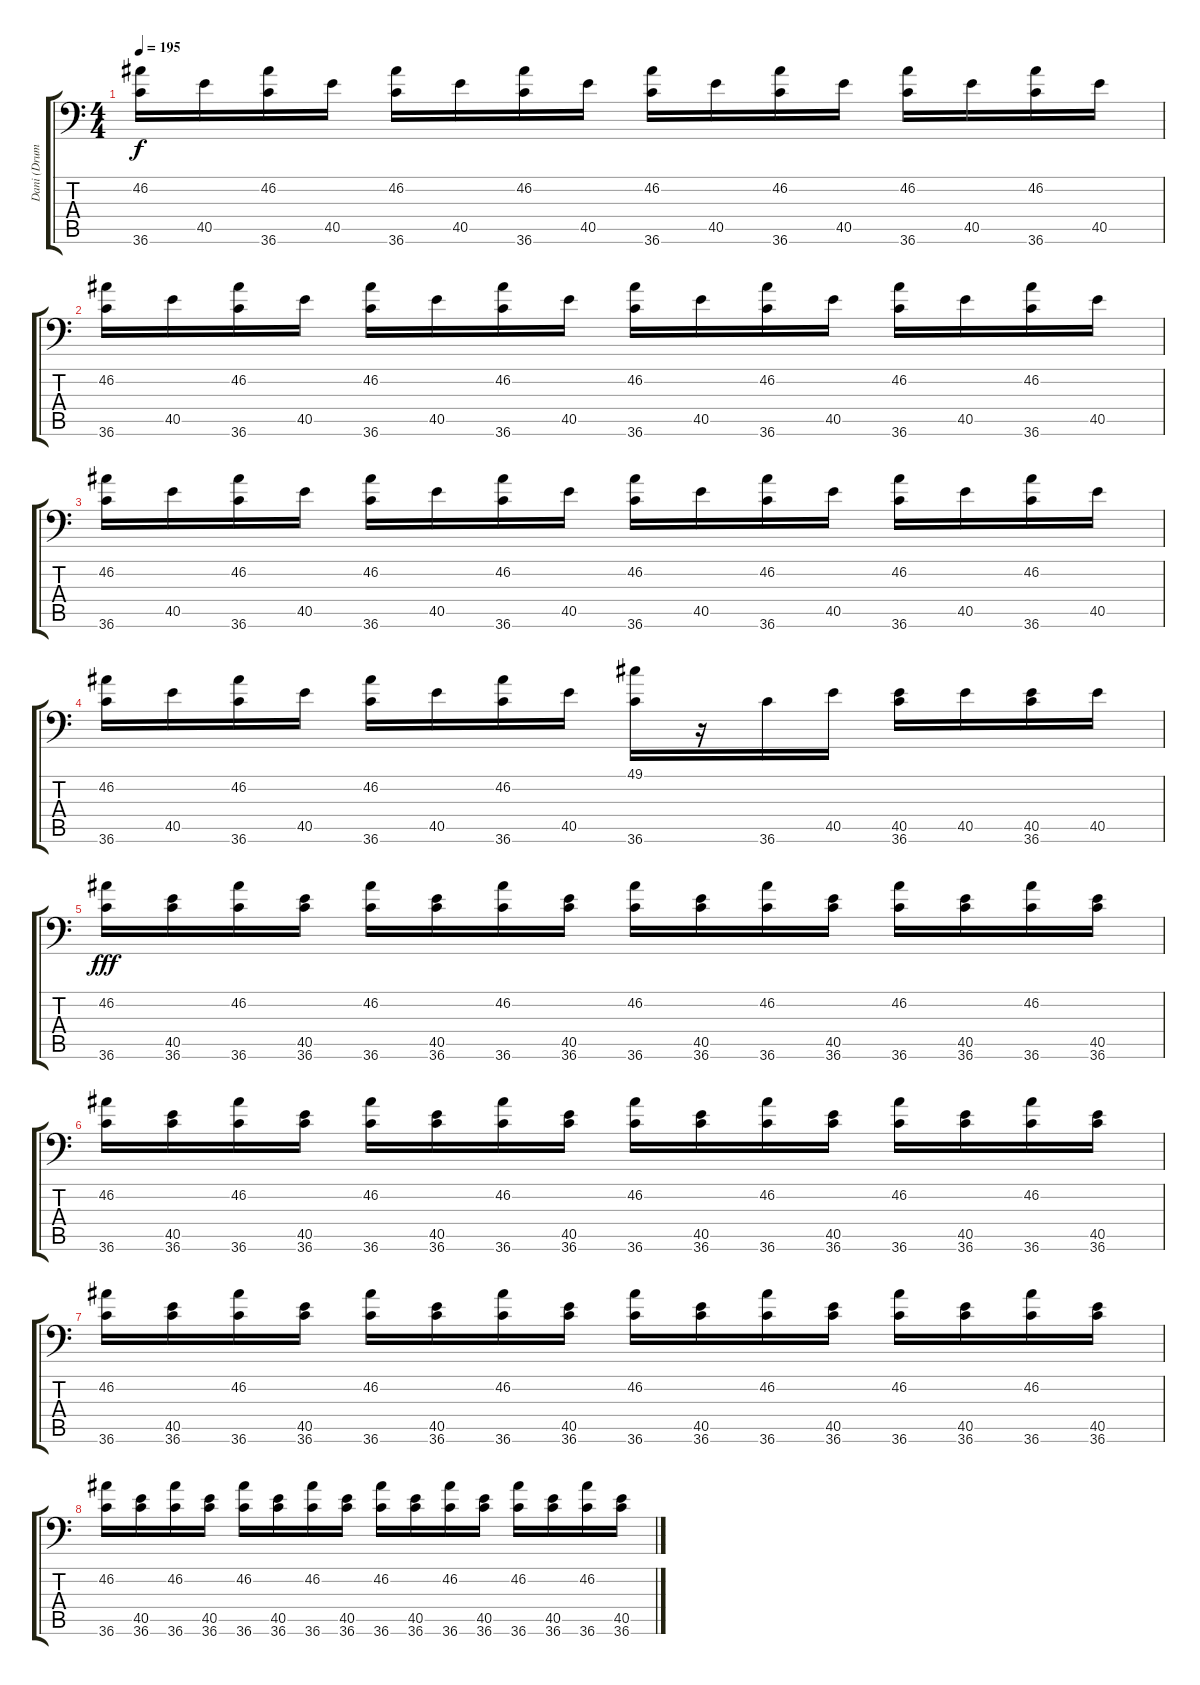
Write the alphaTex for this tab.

\track ("Dani (Drums)" "Dani (Drum") {instrument acousticgrandpiano}
\staff {score tabs}
\tuning (C-1 C-1 C-1 C-1 C-1 C-1) {hide}
\ts (4 4)
\tempo 195
\clef f4
\ks c
(46.2 36.6).16{dy f} 40.5.16 (46.2 36.6).16 40.5.16 (46.2 36.6).16 40.5.16 (46.2 36.6).16 40.5.16 (46.2 36.6).16 40.5.16 (46.2 36.6).16 40.5.16 (46.2 36.6).16 40.5.16 (46.2 36.6).16 40.5.16 |
(46.2 36.6).16 40.5.16 (46.2 36.6).16 40.5.16 (46.2 36.6).16 40.5.16 (46.2 36.6).16 40.5.16 (46.2 36.6).16 40.5.16 (46.2 36.6).16 40.5.16 (46.2 36.6).16 40.5.16 (46.2 36.6).16 40.5.16 |
(46.2 36.6).16 40.5.16 (46.2 36.6).16 40.5.16 (46.2 36.6).16 40.5.16 (46.2 36.6).16 40.5.16 (46.2 36.6).16 40.5.16 (46.2 36.6).16 40.5.16 (46.2 36.6).16 40.5.16 (46.2 36.6).16 40.5.16 |
(46.2 36.6).16 40.5.16 (46.2 36.6).16 40.5.16 (46.2 36.6).16 40.5.16 (46.2 36.6).16 40.5.16 (49.1 36.6).16 r.16 36.6.16 40.5.16 (40.5 36.6).16 40.5.16 (40.5 36.6).16 40.5.16 |
(46.2 36.6).16{dy fff} (40.5 36.6).16 (46.2 36.6).16 (40.5 36.6).16 (46.2 36.6).16 (40.5 36.6).16 (46.2 36.6).16 (40.5 36.6).16 (46.2 36.6).16 (40.5 36.6).16 (46.2 36.6).16 (40.5 36.6).16 (46.2 36.6).16 (40.5 36.6).16 (46.2 36.6).16 (40.5 36.6).16 |
(46.2 36.6).16 (40.5 36.6).16 (46.2 36.6).16 (40.5 36.6).16 (46.2 36.6).16 (40.5 36.6).16 (46.2 36.6).16 (40.5 36.6).16 (46.2 36.6).16 (40.5 36.6).16 (46.2 36.6).16 (40.5 36.6).16 (46.2 36.6).16 (40.5 36.6).16 (46.2 36.6).16 (40.5 36.6).16 |
(46.2 36.6).16 (40.5 36.6).16 (46.2 36.6).16 (40.5 36.6).16 (46.2 36.6).16 (40.5 36.6).16 (46.2 36.6).16 (40.5 36.6).16 (46.2 36.6).16 (40.5 36.6).16 (46.2 36.6).16 (40.5 36.6).16 (46.2 36.6).16 (40.5 36.6).16 (46.2 36.6).16 (40.5 36.6).16 |
(46.2 36.6).16 (40.5 36.6).16 (46.2 36.6).16 (40.5 36.6).16 (46.2 36.6).16 (40.5 36.6).16 (46.2 36.6).16 (40.5 36.6).16 (46.2 36.6).16 (40.5 36.6).16 (46.2 36.6).16 (40.5 36.6).16 (46.2 36.6).16 (40.5 36.6).16 (46.2 36.6).16 (40.5 36.6).16
